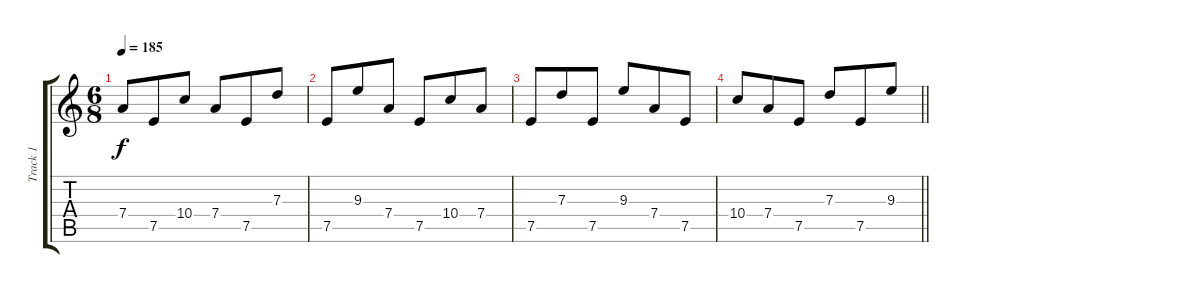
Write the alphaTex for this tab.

\track ("Track 1" "Track 1") {instrument electricguitarclean}
\staff {score tabs}
\tuning (E4 B3 G3 D3 A2 E2) {hide}
\ts (6 8)
\tempo 185
\clef g2
\ks c
7.4.8{dy f} 7.5.8 10.4.8 7.4.8 7.5.8 7.3.8 |
7.5.8 9.3.8 7.4.8 7.5.8 10.4.8 7.4.8 |
7.5.8 7.3.8 7.5.8 9.3.8 7.4.8 7.5.8 |
\barLineRight lightlight
10.4.8 7.4.8 7.5.8 7.3.8 7.5.8 9.3.8
